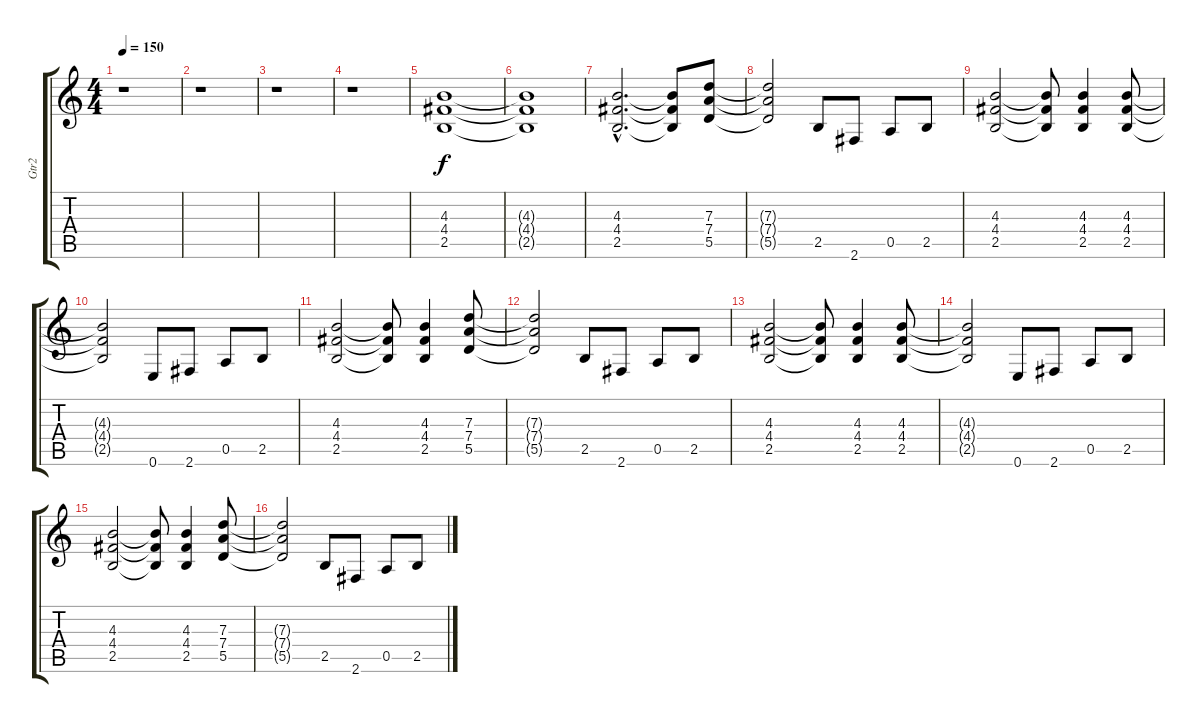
\track ("Gtr2" "Gtr2") {instrument overdrivenguitar}
\staff {score tabs}
\tuning (E4 B3 G3 D3 A2 E2) {hide}
\ts (4 4)
\tempo 150
\clef g2
\ks c
r.1{dy f instrument overdrivenguitar} |
r.1 |
r.1 |
r.1 |
(4.3 4.4 2.5).1 |
(4.3{t} 4.4{t} 2.5{t}).1 |
(4.3{hac} 4.4{hac} 2.5{hac}).2{d} (4.3{t} 4.4{t} 2.5{t}).8 (7.3 7.4 5.5).8 |
(7.3{t} 7.4{t} 5.5{t}).2 2.5.8 2.6.8 0.5.8 2.5.8 |
(4.3 4.4 2.5).2 (4.3{t} 4.4{t} 2.5{t}).8 (4.3 4.4 2.5).4 (4.3 4.4 2.5).8 |
(4.3{t} 4.4{t} 2.5{t}).2 0.6.8 2.6.8 0.5.8 2.5.8 |
(4.3 4.4 2.5).2 (4.3{t} 4.4{t} 2.5{t}).8 (4.3 4.4 2.5).4 (7.3 7.4 5.5).8 |
(7.3{t} 7.4{t} 5.5{t}).2 2.5.8 2.6.8 0.5.8 2.5.8 |
(4.3 4.4 2.5).2 (4.3{t} 4.4{t} 2.5{t}).8 (4.3 4.4 2.5).4 (4.3 4.4 2.5).8 |
(4.3{t} 4.4{t} 2.5{t}).2 0.6.8 2.6.8 0.5.8 2.5.8 |
(4.3 4.4 2.5).2 (4.3{t} 4.4{t} 2.5{t}).8 (4.3 4.4 2.5).4 (7.3 7.4 5.5).8 |
(7.3{t} 7.4{t} 5.5{t}).2 2.5.8 2.6.8 0.5.8 2.5.8
